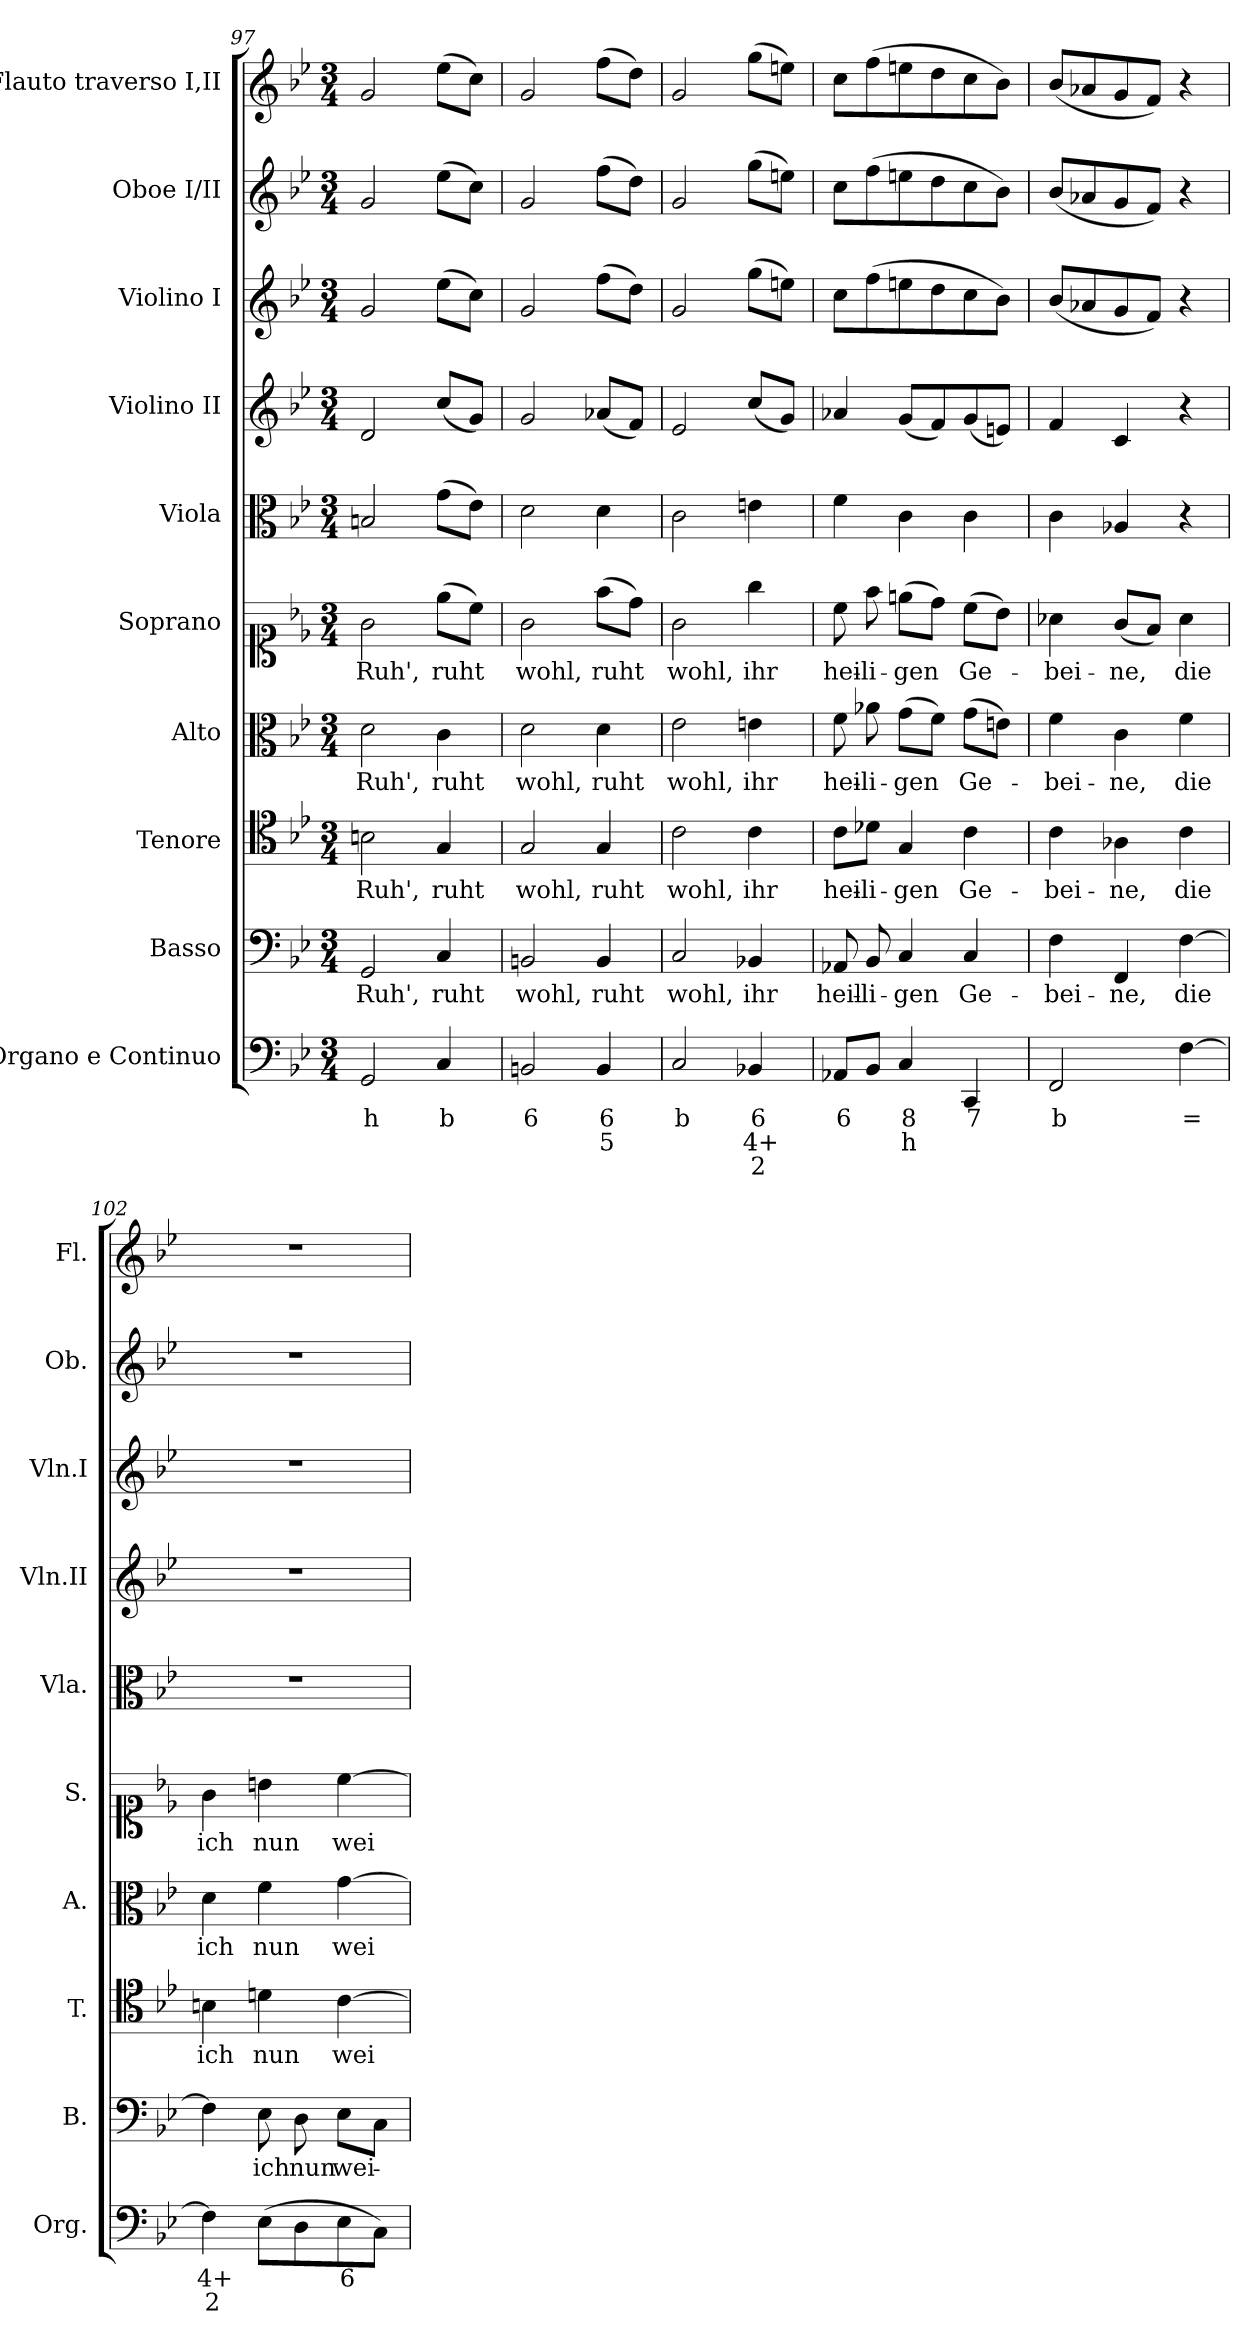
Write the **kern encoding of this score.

**kern	**text	**text	**text	**kern	**text	**kern	**text	**kern	**text	**kern	**text	**kern	**kern	**kern	**kern	**kern
*part10	*part10	*part10	*part10	*part9	*part9	*part8	*part8	*part7	*part7	*part6	*part6	*part5	*part4	*part3	*part2	*part1
*staff10	*staff10	*staff10	*staff10	*staff9	*staff9	*staff8	*staff8	*staff7	*staff7	*staff6	*staff6	*staff5	*staff4	*staff3	*staff2	*staff1
*I"Organo e  Continuo	*	*	*	*I"Basso	*	*I"Tenore	*	*I"Alto	*	*I"Soprano	*	*I"Viola	*I"Violino II	*I"Violino I	*I"Oboe I/II	*I"Flauto traverso I,II
*I'Org.	*	*	*	*I'B.	*	*I'T.	*	*I'A.	*	*I'S.	*	*I'Vla.	*I'Vln.II	*I'Vln.I	*I'Ob.	*I'Fl.
*clefF4	*	*	*	*clefF4	*	*clefC4	*	*clefC3	*	*clefC1	*	*clefC3	*clefG2	*clefG2	*clefG2	*clefG2
*k[b-e-]	*	*	*	*k[b-e-]	*	*k[b-e-]	*	*k[b-e-]	*	*k[b-e-]	*	*k[b-e-]	*k[b-e-]	*k[b-e-]	*k[b-e-]	*k[b-e-]
*M3/4	*	*	*	*M3/4	*	*M3/4	*	*M3/4	*	*M3/4	*	*M3/4	*M3/4	*M3/4	*M3/4	*M3/4
=97	=97	=97	=97	=97	=97	=97	=97	=97	=97	=97	=97	=97	=97	=97	=97	=97
2GG/	h	.	.	2GG/	Ruh',	2Bn\	Ruh',	2d\	Ruh',	2g\	Ruh',	2Bn/	2d/	2g/	2g/	2g/
4C/	b	.	.	4C/	ruht	4G/	ruht	4c\	ruht	(>8ee-\L	ruht	(>8g\L	(<8cc/L	(>8ee-\L	(>8ee-\L	(>8ee-\L
.	.	.	.	.	.	.	.	.	.	8cc\J)	.	8e-\J)	8g/J)	8cc\J)	8cc\J)	8cc\J)
=98	=98	=98	=98	=98	=98	=98	=98	=98	=98	=98	=98	=98	=98	=98	=98	=98
2BBn/	6	.	.	2BBn/	wohl,	2G/	wohl,	2d\	wohl,	2g\	wohl,	2d\	2g/	2g/	2g/	2g/
4BB/	6	5	.	4BB/	ruht	4G/	ruht	4d\	ruht	(>8ff\L	ruht	4d\	(<8a-X/L	(>8ff\L	(>8ff\L	(>8ff\L
.	.	.	.	.	.	.	.	.	.	8dd\J)	.	.	8f/J)	8dd\J)	8dd\J)	8dd\J)
=99	=99	=99	=99	=99	=99	=99	=99	=99	=99	=99	=99	=99	=99	=99	=99	=99
2C/	b	.	.	2C/	wohl,	2c\	wohl,	2e-\	wohl,	2g\	wohl,	2c\	2e-/	2g/	2g/	2g/
4BB-X/	6	4+	2	4BB-X/	ihr	4c\	ihr	4en\	ihr	4gg\	ihr	4en\	(<8cc/L	(>8gg\L	(>8gg\L	(>8gg\L
.	.	.	.	.	.	.	.	.	.	.	.	.	8g/J)	8een\J)	8een\J)	8een\J)
=100	=100	=100	=100	=100	=100	=100	=100	=100	=100	=100	=100	=100	=100	=100	=100	=100
8AA-X/L	6	.	.	8AA-X/	heil-	8c\L	hei-	8f\	hei-	8cc\	hei-	4f\	4a-X/	8cc\L	8cc\L	8cc\L
8BB-/J	.	.	.	8BB-/	-li-	8d-X\J	-li-	8a-X\	-li-	8ff\	-li-	.	.	(>8ff\	(>8ff\	(>8ff\
4C/	8	h	.	4C/	-gen	4G/	-gen	(>8g\L	-gen	(>8een\L	-gen	4c\	(<8g/L	8een\	8een\	8een\
.	.	.	.	.	.	.	.	8f\J)	.	8dd\J)	.	.	8f/)	8dd\	8dd\	8dd\
4CC/	7	.	.	4C/	Ge-	4c\	Ge-	(>8g\L	Ge-	(>8cc\L	Ge-	4c\	(<8g/	8cc\	8cc\	8cc\
.	.	.	.	.	.	.	.	8en\J)	.	8b-\J)	.	.	8en/J)	8b-\J)	8b-\J)	8b-\J)
=101	=101	=101	=101	=101	=101	=101	=101	=101	=101	=101	=101	=101	=101	=101	=101	=101
2FF/	b	.	.	4F\	-bei-	4c\	-bei-	4f\	-bei-	4a-X\	-bei-	4c\	4f/	(<8b-/L	(<8b-/L	(<8b-/L
.	.	.	.	.	.	.	.	.	.	.	.	.	.	8a-X/	8a-X/	8a-X/
.	.	.	.	4FF/	-ne,	4A-X\	-ne,	4c\	-ne,	(<8g/L	ne,	4A-X/	4c/	8g/	8g/	8g/
.	.	.	.	.	.	.	.	.	.	8f/J)	.	.	.	8f/J)	8f/J)	8f/J)
[4F\	=	.	.	[4F\	die	4c\	die	4f\	die	4a-\	die	4r	4r	4r	4r	4r
=102	=102	=102	=102	=102	=102	=102	=102	=102	=102	=102	=102	=102	=102	=102	=102	=102
4F\]	4+	2	.	4F\]	.	4Bn\	ich	4d\	ich	4g\	ich	2.r	2.r	2.r	2.r	2.r
(>8E-\L	.	.	.	8E-\	ich	4dn\	nun	4f\	nun	4bn\	nun	.	.	.	.	.
8D\	.	.	.	8D\	nun	.	.	.	.	.	.	.	.	.	.	.
8E-\	6	.	.	8E-\L	wei-	[4c\	wei	[4g\	wei-	[4cc\	wei-	.	.	.	.	.
8C\J)	.	.	.	8C\J	.	.	.	.	.	.	.	.	.	.	.	.
=	=	=	=	=	=	=	=	=	=	=	=	=	=	=	=	=
*-	*-	*-	*-	*-	*-	*-	*-	*-	*-	*-	*-	*-	*-	*-	*-	*-
